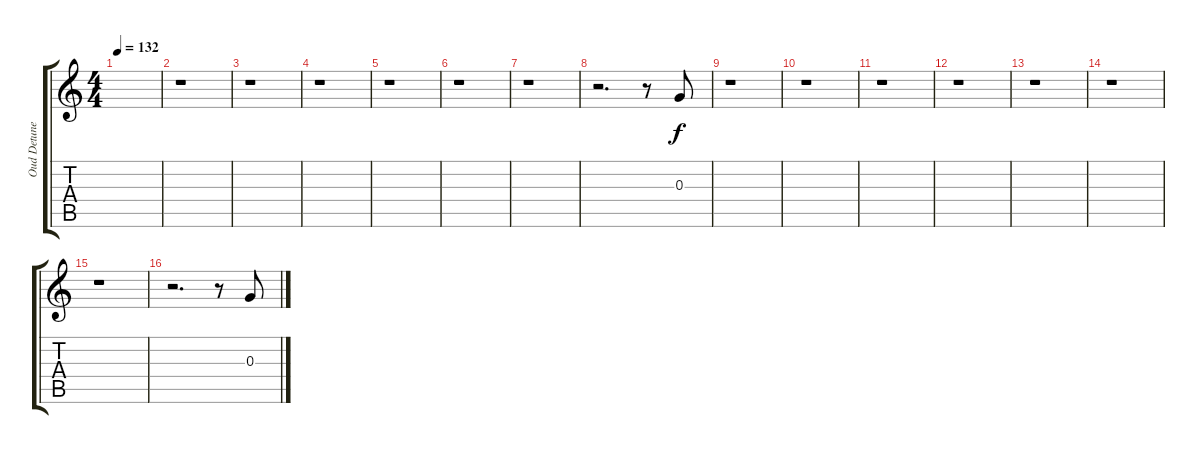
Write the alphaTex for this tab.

\track ("Oud Detune" "Oud Detune") {instrument banjo}
\staff {score tabs}
\tuning (E4 B3 G3 D3 A2 E2) {hide}
\displaytranspose 12
\ts (4 4)
\tempo 132
\clef g2
\ks c
|
r.1 |
r.1 |
r.1 |
r.1 |
r.1 |
r.1 |
r.2{d} r.8 0.3.8 |
r.1 |
r.1 |
r.1 |
r.1 |
r.1 |
r.1 |
r.1 |
r.2{d} r.8 0.3.8
